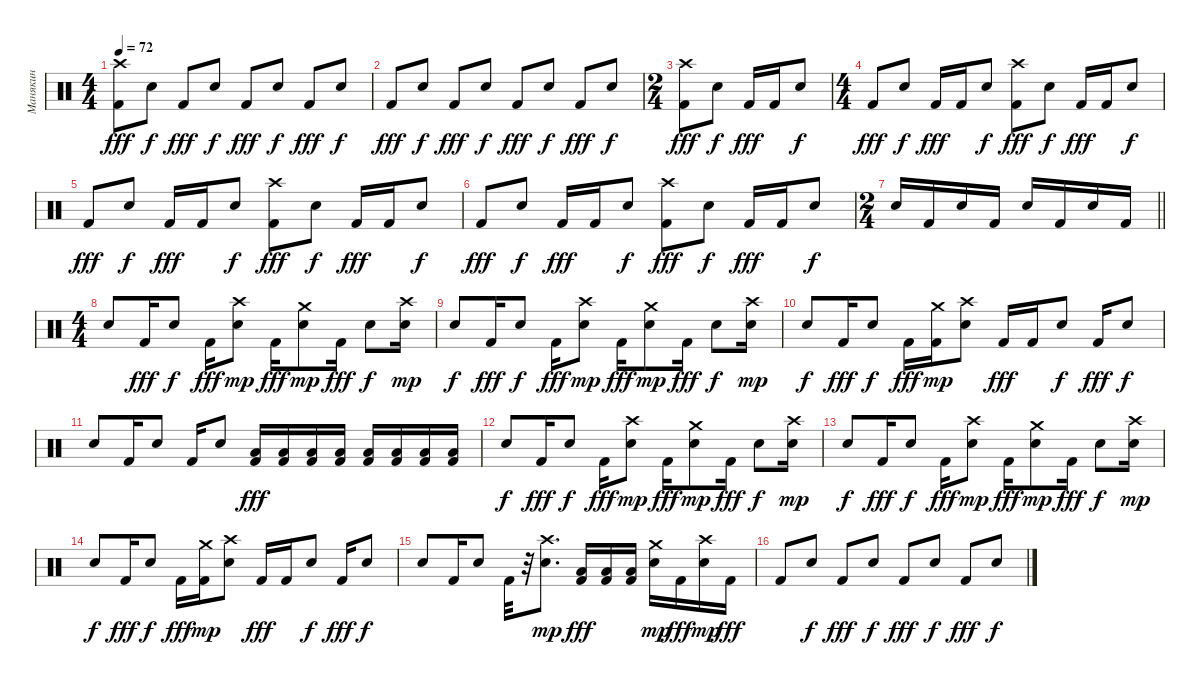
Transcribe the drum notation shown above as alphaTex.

\track ("Манякин" "Манякин") {instrument percussion}
\staff {score}
\articulation defaults
\ts (4 4)
\tempo 72
\clef neutral
\ks c
("Kick (hit) 2" "Crash high (hit)").8{dy fff} "Electric Snare (hit)".8{dy f} "Kick (hit) 2".8{dy fff} "Electric Snare (hit)".8{dy f} "Kick (hit) 2".8{dy fff} "Electric Snare (hit)".8{dy f} "Kick (hit) 2".8{dy fff} "Electric Snare (hit)".8{dy f} |
"Kick (hit) 2".8{dy fff} "Electric Snare (hit)".8{dy f} "Kick (hit) 2".8{dy fff} "Electric Snare (hit)".8{dy f} "Kick (hit) 2".8{dy fff} "Electric Snare (hit)".8{dy f} "Kick (hit) 2".8{dy fff} "Electric Snare (hit)".8{dy f} |
\ts (2 4)
("Kick (hit) 2" "Crash high (hit)").8{dy fff} "Electric Snare (hit)".8{dy f} "Kick (hit) 2".16{dy fff} "Kick (hit) 2".16 "Electric Snare (hit)".8{dy f} |
\ts (4 4)
"Kick (hit) 2".8{dy fff} "Electric Snare (hit)".8{dy f} "Kick (hit) 2".16{dy fff} "Kick (hit) 2".16 "Electric Snare (hit)".8{dy f} ("Kick (hit) 2" "Crash high (hit)").8{dy fff} "Electric Snare (hit)".8{dy f} "Kick (hit) 2".16{dy fff} "Kick (hit) 2".16 "Electric Snare (hit)".8{dy f} |
"Kick (hit) 2".8{dy fff} "Electric Snare (hit)".8{dy f} "Kick (hit) 2".16{dy fff} "Kick (hit) 2".16 "Electric Snare (hit)".8{dy f} ("Kick (hit) 2" "Crash high (hit)").8{dy fff} "Electric Snare (hit)".8{dy f} "Kick (hit) 2".16{dy fff} "Kick (hit) 2".16 "Electric Snare (hit)".8{dy f} |
"Kick (hit) 2".8{dy fff} "Electric Snare (hit)".8{dy f} "Kick (hit) 2".16{dy fff} "Kick (hit) 2".16 "Electric Snare (hit)".8{dy f} ("Kick (hit) 2" "Crash high (hit)").8{dy fff} "Electric Snare (hit)".8{dy f} "Kick (hit) 2".16{dy fff} "Kick (hit) 2".16 "Electric Snare (hit)".8{dy f} |
\ts (2 4)
\barLineRight lightlight "Electric Snare (hit)".16 "Kick (hit) 2".16 "Electric Snare (hit)".16 "Kick (hit) 2".16 "Electric Snare (hit)".16 "Kick (hit) 2".16 "Electric Snare (hit)".16 "Kick (hit) 2".16
|
\ts (4 4)
"Electric Snare (hit)".8 "Kick (hit) 2".16{dy fff} "Electric Snare (hit)".8{dy f} "Kick (hit) 2".16{dy fff} ("Electric Snare (hit)" "Crash high (hit)").8{dy mp} "Kick (hit) 2".16{dy fff} ("Electric Snare (hit)" "Crash medium (hit)").8{dy mp} "Kick (hit) 2".16{dy fff} "Electric Snare (hit)".8{dy f} ("Electric Snare (hit)" "Crash high (hit)").16{dy mp} |
"Electric Snare (hit)".8{dy f} "Kick (hit) 2".16{dy fff} "Electric Snare (hit)".8{dy f} "Kick (hit) 2".16{dy fff} ("Electric Snare (hit)" "Crash high (hit)").8{dy mp} "Kick (hit) 2".16{dy fff} ("Electric Snare (hit)" "Crash medium (hit)").8{dy mp} "Kick (hit) 2".16{dy fff} "Electric Snare (hit)".8{dy f} ("Electric Snare (hit)" "Crash high (hit)").16{dy mp} |
"Electric Snare (hit)".8{dy f} "Kick (hit) 2".16{dy fff} "Electric Snare (hit)".8{dy f} "Kick (hit) 2".16{dy fff} ("Kick (hit) 2" "Crash medium (hit)").16{dy mp} ("Electric Snare (hit)" "Crash high (hit)").8 "Kick (hit) 2".16{dy fff} "Kick (hit) 2".16 "Electric Snare (hit)".8{dy f} "Kick (hit) 2".16{dy fff} "Electric Snare (hit)".8{dy f} |
"Electric Snare (hit)".8 "Kick (hit) 2".16 "Electric Snare (hit)".8 "Kick (hit) 2".16 "Electric Snare (hit)".8 ("Low Tom (hit)" "Kick (hit) 2").16{dy fff} ("Low Tom (hit)" "Kick (hit) 2").16 ("Low Tom (hit)" "Kick (hit) 2").16 ("Low Tom (hit)" "Kick (hit) 2").16 ("Low Tom (hit)" "Kick (hit) 2").16 ("Low Tom (hit)" "Kick (hit) 2").16 ("Low Tom (hit)" "Kick (hit) 2").16 ("Low Tom (hit)" "Kick (hit) 2").16 |
"Electric Snare (hit)".8{dy f} "Kick (hit) 2".16{dy fff} "Electric Snare (hit)".8{dy f} "Kick (hit) 2".16{dy fff} ("Electric Snare (hit)" "Crash high (hit)").8{dy mp} "Kick (hit) 2".16{dy fff} ("Electric Snare (hit)" "Crash medium (hit)").8{dy mp} "Kick (hit) 2".16{dy fff} "Electric Snare (hit)".8{dy f} ("Electric Snare (hit)" "Crash high (hit)").16{dy mp} |
"Electric Snare (hit)".8{dy f} "Kick (hit) 2".16{dy fff} "Electric Snare (hit)".8{dy f} "Kick (hit) 2".16{dy fff} ("Electric Snare (hit)" "Crash high (hit)").8{dy mp} "Kick (hit) 2".16{dy fff} ("Electric Snare (hit)" "Crash medium (hit)").8{dy mp} "Kick (hit) 2".16{dy fff} "Electric Snare (hit)".8{dy f} ("Electric Snare (hit)" "Crash high (hit)").16{dy mp} |
"Electric Snare (hit)".8{dy f} "Kick (hit) 2".16{dy fff} "Electric Snare (hit)".8{dy f} "Kick (hit) 2".16{dy fff} ("Kick (hit) 2" "Crash medium (hit)").16{dy mp} ("Electric Snare (hit)" "Crash high (hit)").8 "Kick (hit) 2".16{dy fff} "Kick (hit) 2".16 "Electric Snare (hit)".8{dy f} "Kick (hit) 2".16{dy fff} "Electric Snare (hit)".8{dy f} |
"Electric Snare (hit)".8 "Kick (hit) 2".16 "Electric Snare (hit)".8 "Kick (hit) 2".32 r.32 ("Electric Snare (hit)" "Crash high (hit)").8{d dy mp} ("Low Tom (hit)" "Kick (hit) 2").16{dy fff} ("Low Tom (hit)" "Kick (hit) 2").16 ("Low Tom (hit)" "Kick (hit) 2").16 ("Electric Snare (hit)" "Crash medium (hit)").16{dy mp} "Kick (hit) 2".16{dy fff} ("Electric Snare (hit)" "Crash high (hit)").16{dy mp} "Kick (hit) 2".16{dy fff} |
"Kick (hit) 2".8 "Electric Snare (hit)".8{dy f} "Kick (hit) 2".8{dy fff} "Electric Snare (hit)".8{dy f} "Kick (hit) 2".8{dy fff} "Electric Snare (hit)".8{dy f} "Kick (hit) 2".8{dy fff} "Electric Snare (hit)".8{dy f}
